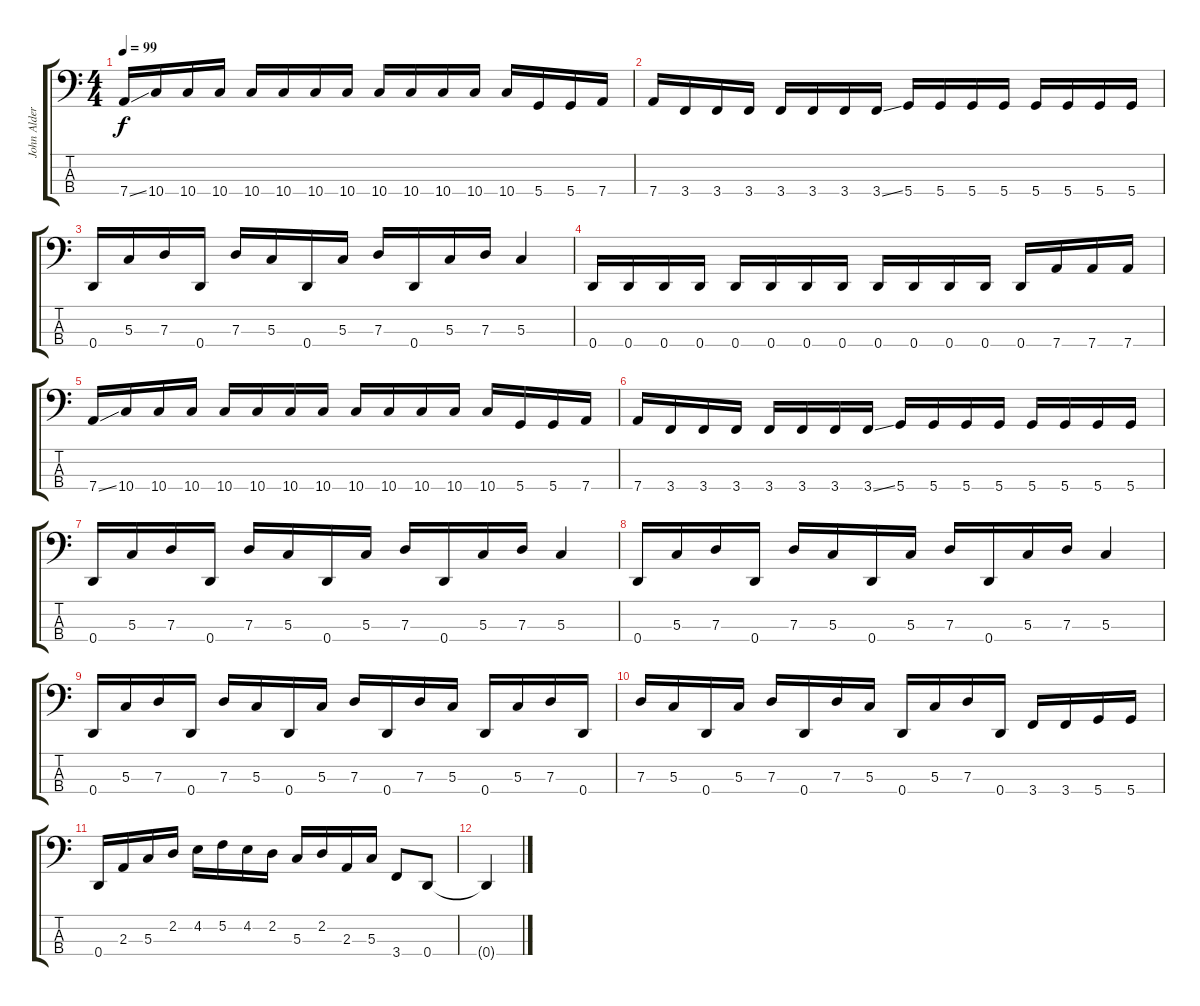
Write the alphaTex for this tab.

\track ("John Alderete" "John Alder") {instrument slapbass2}
\staff {score tabs}
\tuning (F2 C2 G1 D1) {hide}
\ts (4 4)
\tempo 99
\clef f4
\ks c
7.4{ss}.16{dy f} 10.4.16 10.4.16 10.4.16 10.4.16 10.4.16 10.4.16 10.4.16 10.4.16 10.4.16 10.4.16 10.4.16 10.4.16 5.4.16 5.4.16 7.4.16 |
7.4.16 3.4.16 3.4.16 3.4.16 3.4.16 3.4.16 3.4.16 3.4{ss}.16 5.4.16 5.4.16 5.4.16 5.4.16 5.4.16 5.4.16 5.4.16 5.4.16 |
0.4.16 5.3.16 7.3.16 0.4.16 7.3.16 5.3.16 0.4.16 5.3.16 7.3.16 0.4.16 5.3.16 7.3.16 5.3.4 |
0.4.16 0.4.16 0.4.16 0.4.16 0.4.16 0.4.16 0.4.16 0.4.16 0.4.16 0.4.16 0.4.16 0.4.16 0.4.16 7.4.16 7.4.16 7.4.16 |
7.4{ss}.16 10.4.16 10.4.16 10.4.16 10.4.16 10.4.16 10.4.16 10.4.16 10.4.16 10.4.16 10.4.16 10.4.16 10.4.16 5.4.16 5.4.16 7.4.16 |
7.4.16 3.4.16 3.4.16 3.4.16 3.4.16 3.4.16 3.4.16 3.4{ss}.16 5.4.16 5.4.16 5.4.16 5.4.16 5.4.16 5.4.16 5.4.16 5.4.16 |
0.4.16 5.3.16 7.3.16 0.4.16 7.3.16 5.3.16 0.4.16 5.3.16 7.3.16 0.4.16 5.3.16 7.3.16 5.3.4 |
0.4.16 5.3.16 7.3.16 0.4.16 7.3.16 5.3.16 0.4.16 5.3.16 7.3.16 0.4.16 5.3.16 7.3.16 5.3.4 |
0.4.16 5.3.16 7.3.16 0.4.16 7.3.16 5.3.16 0.4.16 5.3.16 7.3.16 0.4.16 7.3.16 5.3.16 0.4.16 5.3.16 7.3.16 0.4.16 |
7.3.16 5.3.16 0.4.16 5.3.16 7.3.16 0.4.16 7.3.16 5.3.16 0.4.16 5.3.16 7.3.16 0.4.16 3.4.16 3.4.16 5.4.16 5.4.16 |
0.4.16 2.3.16 5.3.16 2.2.16 4.2.16 5.2.16 4.2.16 2.2.16 5.3.16 2.2.16 2.3.16 5.3.16 3.4.8 0.4.8 |
0.4{t}.4
